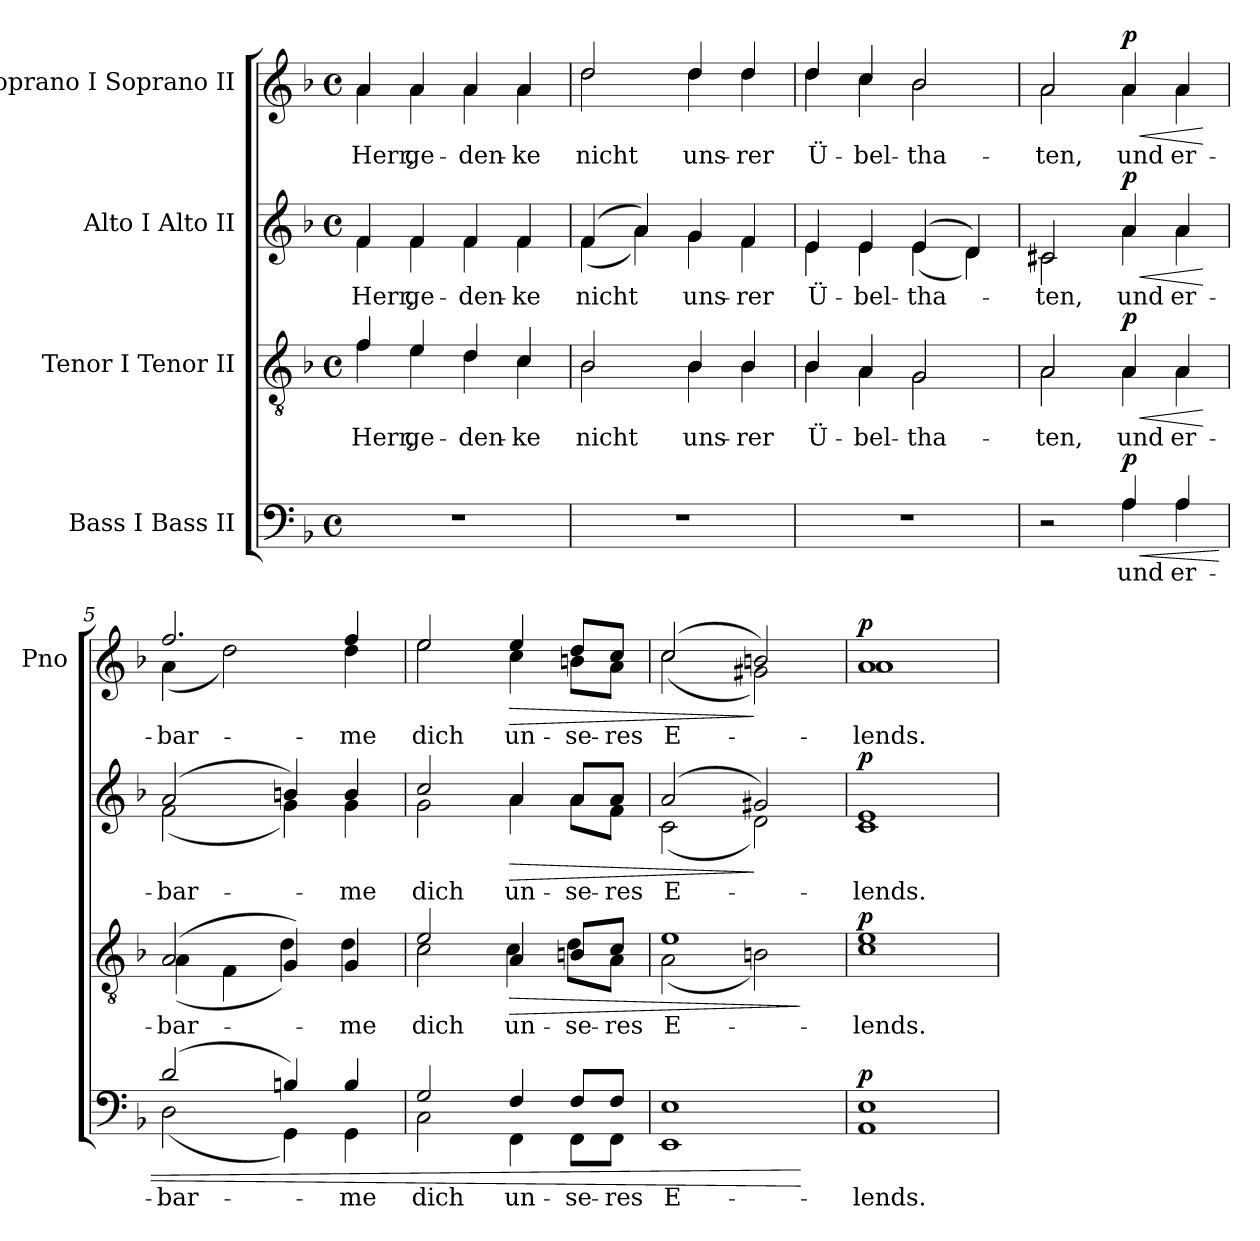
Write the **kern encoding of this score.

**kern	**text	**dynam	**kern	**text	**dynam	**kern	**text	**dynam	**kern	**text	**dynam
*part4	*part4	*part4	*part3	*part3	*part3	*part2	*part2	*part2	*part1	*part1	*part1
*staff4	*staff4	*staff4	*staff3	*staff3	*staff3	*staff2	*staff2	*staff2	*staff1	*staff1	*staff1
*I"Bass I Bass II	*	*	*I"Tenor I Tenor II	*	*	*I"Alto I Alto II	*	*	*I"Soprano I Soprano II	*	*
*	*	*	*	*	*	*	*	*	*I'Pno	*	*
*clefF4	*	*	*clefGv2	*	*	*clefG2	*	*	*clefG2	*	*
*k[b-]	*	*	*k[b-]	*	*	*k[b-]	*	*	*k[b-]	*	*
*d:	*	*	*d:	*	*	*d:	*	*	*d:	*	*
*M4/4	*	*	*M4/4	*	*	*M4/4	*	*	*M4/4	*	*
*met(c)	*	*	*met(c)	*	*	*met(c)	*	*	*met(c)	*	*
=1	=1	=1	=1	=1	=1	=1	=1	=1	=1	=1	=1
*	*	*	*^	*	*	*	*	*	*	*	*
!	!	!	!	!	!	!	!	!	!	!LO:TX:a:B:t=Adagio	!	!
!	!	!	!	!	!LO:LY:b	!	!	!LO:LY:b	!	!	!LO:LY:b	!
*	*	*	*	*	*	*	*^	*	*	*^	*	*
1r	.	.	4f/	4f\	Herr,	.	4f/	4f\	Herr,	.	4a/	4a\	Herr,	.
!	!	!	!	!	!LO:LY:b	!	!	!	!LO:LY:b	!	!	!	!LO:LY:b	!
.	.	.	4e/	4e\	ge-	.	4f/	4f\	ge-	.	4a/	4a\	ge-	.
!	!	!	!	!	!LO:LY:b	!	!	!	!LO:LY:b	!	!	!	!LO:LY:b	!
.	.	.	4d/	4d\	-den-	.	4f/	4f\	-den-	.	4a/	4a\	-den-	.
!	!	!	!	!	!LO:LY:b	!	!	!	!LO:LY:b	!	!	!	!LO:LY:b	!
.	.	.	4c/	4c\	-ke	.	4f/	4f\	-ke	.	4a/	4a\	-ke	.
=2	=2	=2	=2	=2	=2	=2	=2	=2	=2	=2	=2	=2	=2	=2
!	!	!	!	!	!LO:LY:b	!	!	!	!LO:LY:b	!	!	!	!LO:LY:b	!
1r	.	.	2B-/	2B-\	nicht	.	(>4f/	(<4f\	nicht	.	2dd/	2dd\	nicht	.
.	.	.	.	.	.	.	4a/)	4a\)	.	.	.	.	.	.
!	!	!	!	!	!LO:LY:b	!	!	!	!LO:LY:b	!	!	!	!LO:LY:b	!
.	.	.	4B-/	4B-\	uns-	.	4g/	4g\	uns-	.	4dd/	4dd\	uns-	.
!	!	!	!	!	!LO:LY:b	!	!	!	!LO:LY:b	!	!	!	!LO:LY:b	!
.	.	.	4B-/	4B-\	-rer	.	4f/	4f\	-rer	.	4dd/	4dd\	-rer	.
=3	=3	=3	=3	=3	=3	=3	=3	=3	=3	=3	=3	=3	=3	=3
!	!	!	!	!	!LO:LY:b	!	!	!	!LO:LY:b	!	!	!	!LO:LY:b	!
1r	.	.	4B-/	4B-\	Ü-	.	4e/	4e\	Ü-	.	4dd/	4dd\	Ü-	.
!	!	!	!	!	!LO:LY:b	!	!	!	!LO:LY:b	!	!	!	!LO:LY:b	!
.	.	.	4A/	4A\	-bel-	.	4e/	4e\	-bel-	.	4cc/	4cc\	-bel-	.
!	!	!	!	!	!LO:LY:b	!	!	!	!LO:LY:b	!	!	!	!LO:LY:b	!
.	.	.	2G/	2G\	-tha-	.	(>4e/	(<4e\	-tha-	.	2b-/	2b-\	-tha-	.
.	.	.	.	.	.	.	4d/)	4d\)	.	.	.	.	.	.
=4	=4	=4	=4	=4	=4	=4	=4	=4	=4	=4	=4	=4	=4	=4
*^	*	*	*	*	*	*	*	*	*	*	*	*	*	*
!	!	!	!	!	!	!LO:LY:b	!	!	!	!LO:LY:b	!	!	!	!LO:LY:b	!
2r	2ryy	.	.	2A/	2A\	-ten,	.	2c#X/	2c#\	-ten,	.	2a/	2a\	-ten,	.
!	!	!LO:LY:b	!LO:HP:b	!	!	!LO:LY:b	!LO:HP:b	!	!	!LO:LY:b	!LO:HP:b	!	!	!LO:LY:b	!LO:HP:b
!	!	!	!LO:DY:n=1:a	!	!	!	!LO:DY:n=1:a	!	!	!	!LO:DY:n=1:a	!	!	!	!LO:DY:n=1:a
4A/	4A\	und	< p	4A/	4A\	und	< p	4a/	4a\	und	< p	4a/	4a\	und	< p
!	!	!LO:LY:b	!	!	!	!LO:LY:b	!	!	!	!LO:LY:b	!	!	!	!LO:LY:b	!
4A/	4A\	er-	.	4A/	4A\	er-	.	4a/	4a\	er-	.	4a/	4a\	er-	.
*v	*v	*	*	*	*	*	*	*v	*v	*	*	*v	*v	*	*
*	*	*	*v	*v	*	*	*	*	*	*	*	*
.	.	.	.	.	[	.	.	[	.	.	[
=5	=5	=5	=5	=5	=5	=5	=5	=5	=5	=5	=5
*^	*	*	*	*	*	*	*	*	*	*	*
!	!	!LO:LY:b	!	!	!LO:LY:b	!	!	!LO:LY:b	!	!	!LO:LY:b	!
*	*	*	*	*^	*	*	*^	*	*	*^	*	*
(>2d/	(<2D\	-bar-	.	(>2A/	(<4A\	-bar-	.	(>2a/	(<2f\	-bar-	.	2.ff/	(<4a\	-bar-	.
.	.	.	.	.	4F\	.	.	.	.	.	.	.	2dd\)	.	.
4Bn/)	4GG\)	.	.	4G/)	4d\)	.	.	4bn/)	4g\)	.	.	.	.	.	.
!	!	!LO:LY:b	!	!	!	!LO:LY:b	!	!	!	!LO:LY:b	!	!	!	!LO:LY:b	!
4B/	4GG\	-me	.	4G/	4d\	-me	.	4b/	4g\	-me	.	4ff/	4dd\	-me	.
=6	=6	=6	=6	=6	=6	=6	=6	=6	=6	=6	=6	=6	=6	=6	=6
!	!	!LO:LY:b	!	!	!	!LO:LY:b	!	!	!	!LO:LY:b	!	!	!	!LO:LY:b	!
2G/	2C\	dich	.	2e/	2c\	dich	.	2cc/	2g\	dich	.	2ee/	2ee\	dich	.
!	!	!LO:LY:b	!	!	!	!LO:LY:b	!LO:HP:b	!	!	!LO:LY:b	!LO:HP:b	!	!	!LO:LY:b	!LO:HP:b
4F/	4FF\	un-	.	4A/	4c\	un-	>	4a/	4a\	un-	>	4ee/	4cc\	un-	>
!	!	!LO:LY:b	!	!	!	!LO:LY:b	!	!	!	!LO:LY:b	!	!	!	!LO:LY:b	!
8F/L	8FF\L	-se-	.	8Bn/L	8d\L	-se-	.	8a/L	8a\L	-se-	.	8dd/L	8bn\L	-se-	.
!	!	!LO:LY:b	!	!	!	!LO:LY:b	!	!	!	!LO:LY:b	!	!	!	!LO:LY:b	!
8F/J	8FF\J	-res	.	8c/J	8A\J	-res	.	8a/J	8f\J	-res	.	8cc/J	8a\J	-res	.
=7	=7	=7	=7	=7	=7	=7	=7	=7	=7	=7	=7	=7	=7	=7	=7
!	!	!LO:LY:b	!	!	!	!LO:LY:b	!	!	!	!LO:LY:b	!	!	!	!LO:LY:b	!
1E	1EE	E-	.	1e	(<2A\	E-	.	(>2a/	(<2c\	E-	.	(>2cc/	(<2cc\	E-	.
.	.	.	.	.	2Bn\)	.	.	2g#X/)	2d\)	.	]	2bn/)	2g#X\)	.	]
*v	*v	*	*	*	*	*	*	*v	*v	*	*	*v	*v	*	*
*	*	*	*v	*v	*	*	*	*	*	*	*	*
.	.	[	.	.	]	.	.	.	.	.	.
=8	=8	=8	=8	=8	=8	=8	=8	=8	=8	=8	=8
*^	*	*	*	*	*	*	*	*	*	*	*
!	!	!LO:LY:b	!LO:DY:a	!	!LO:LY:b	!LO:DY:a	!	!LO:LY:b	!LO:DY:a	!	!LO:LY:b	!LO:DY:a
*	*	*	*	*^	*	*	*^	*	*	*^	*	*
1E	1AA	-lends.	p	1e	1c	-lends.	p	1e	1c	-lends.	p	1a	1a	-lends.	p
*v	*v	*	*	*	*	*	*	*v	*v	*	*	*v	*v	*	*
*	*	*	*v	*v	*	*	*	*	*	*	*	*
=	=	=	=	=	=	=	=	=	=	=	=
*-	*-	*-	*-	*-	*-	*-	*-	*-	*-	*-	*-
